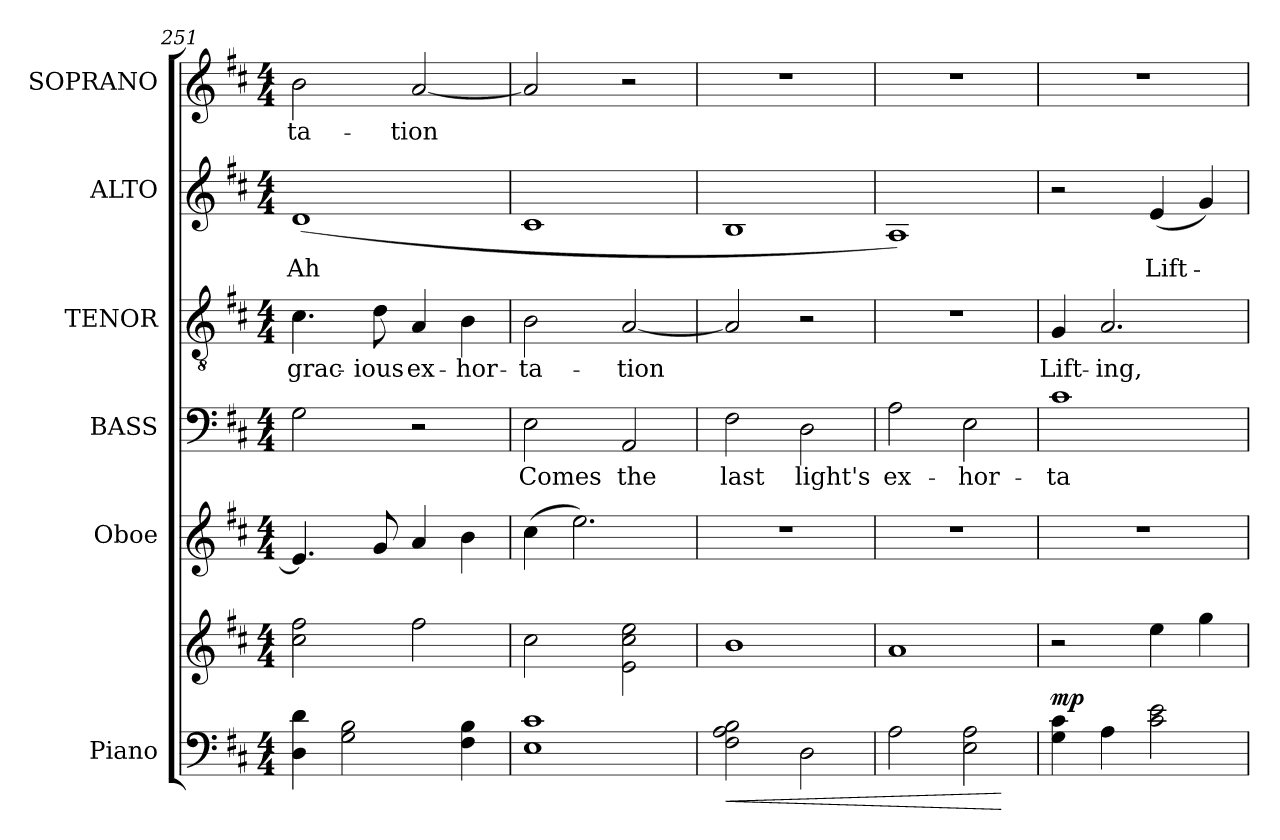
**kern	**kern	**dynam	**kern	**kern	**text	**kern	**text	**kern	**text	**kern	**text
*part6	*part6	*part6	*part5	*part4	*part4	*part3	*part3	*part2	*part2	*part1	*part1
*staff7	*staff6	*staff6/7	*staff5	*staff4	*staff4	*staff3	*staff3	*staff2	*staff2	*staff1	*staff1
*I"Piano	*	*	*I"Oboe	*I"BASS	*	*I"TENOR	*	*I"ALTO	*	*I"SOPRANO	*
*I'Pno.	*	*	*I'Ob.	*I'B.	*	*I'T.	*	*I'A.	*	*I'S.	*
!!LO:LB:g=z
*clefF4	*clefG2	*	*clefG2	*clefF4	*	*clefGv2	*	*clefG2	*	*clefG2	*
*	*	*	*	*	*	*ITrd7c12	*	*	*	*	*
*k[f#c#]	*k[f#c#]	*	*k[f#c#]	*k[f#c#]	*	*k[f#c#]	*	*k[f#c#]	*	*k[f#c#]	*
*D:	*D:	*	*D:	*D:	*	*D:	*	*D:	*	*D:	*
*M4/4	*M4/4	*	*M4/4	*M4/4	*	*M4/4	*	*M4/4	*	*M4/4	*
=251	=251	=251	=251	=251	=251	=251	=251	=251	=251	=251	=251
!	!	!	!	!	!	!	!LO:LY:b:color=#000000	!	!	!	!
!	!	!	!	!	!	!	!	!	!LO:LY:b:color=#000000	!	!
!	!	!	!	!	!	!	!	!	!	!	!LO:LY:b:color=#000000
4Di\ 4di	2cc#i\ 2ff#i	.	4.ei/]	2Gi\	.	4.C#i\	grac-	(1di	Ah	2bi\	-ta-
2Gi\ 2Bi	.	.	.	.	.	.	.	.	.	.	.
!	!	!	!	!	!	!	!LO:LY:b:color=#000000	!	!	!	!
.	.	.	8gi/	.	.	8Di\	-ious	.	.	.	.
!	!	!	!	!	!	!	!LO:LY:b:color=#000000	!	!	!	!
!	!	!	!	!	!	!	!	!	!	!	!LO:LY:b:color=#000000
.	2ff#i\	.	4ai/	2r	.	4AAi/	ex-	.	.	[<2ai/	-tion
!	!	!	!	!	!	!	!LO:LY:b:color=#000000	!	!	!	!
4F#i\ 4Bi	.	.	4bi\	.	.	4BBi\	-hor-	.	.	.	.
=252	=252	=252	=252	=252	=252	=252	=252	=252	=252	=252	=252
!	!	!	!	!	!LO:LY:b:color=#000000	!	!	!	!	!	!
!	!	!	!	!	!	!	!LO:LY:b:color=#000000	!	!	!	!
1Ei 1c#i	2cc#i\	.	(4cc#i\	2Ei\	Comes	2BBi\	-ta-	1c#i	.	2ai/]	.
.	.	.	2.eei\)	.	.	.	.	.	.	.	.
!	!	!	!	!	!LO:LY:b:color=#000000	!	!	!	!	!	!
!	!	!	!	!	!	!	!LO:LY:b:color=#000000	!	!	!	!
.	2ei\ 2cc#i 2eei	.	.	2AAi/	the	[<2AAi/	-tion	.	.	2r	.
=253	=253	=253	=253	=253	=253	=253	=253	=253	=253	=253	=253
!	!	!LO:HP:b=2	!	!	!	!	!	!	!	!	!
!	!	!	!	!	!LO:LY:b:color=#000000	!	!	!	!	!	!
2F#i\ 2Ai 2Bi	1bi	<	1r	2F#i\	last	2AAi/]	.	1Bi	.	1r	.
!	!	!	!	!	!LO:LY:b:color=#000000	!	!	!	!	!	!
2Di\	.	.	.	2Di\	light's	2r	.	.	.	.	.
=254	=254	=254	=254	=254	=254	=254	=254	=254	=254	=254	=254
!	!	!	!	!	!LO:LY:b:color=#000000	!	!	!	!	!	!
2Ai\	1ai	.	1r	2Ai\	ex-	1r	.	1Ai)	.	1r	.
!	!	!	!	!	!LO:LY:b:color=#000000	!	!	!	!	!	!
2Ei\ 2Ai	.	.	.	2Ei\	-hor-	.	.	.	.	.	.
.	.	[	.	.	.	.	.	.	.	.	.
=255	=255	=255	=255	=255	=255	=255	=255	=255	=255	=255	=255
!	!	!	!	!	!LO:LY:b:color=#000000	!	!	!	!	!	!
!	!	!	!	!	!	!	!LO:LY:b:color=#000000	!	!	!	!
4Gi\ 4c#i	2r	mp	1r	1c#i	-ta-	4GGi/	Lift-	2r	.	1r	.
!	!	!	!	!	!	!	!LO:LY:b:color=#000000	!	!	!	!
4Ai\	.	.	.	.	.	2.AAi/	-ing,	.	.	.	.
!	!	!	!	!	!	!	!	!	!LO:LY:b:color=#000000	!	!
2c#i\ 2ei	4eei\	.	.	.	.	.	.	(4ei/	Lift-	.	.
.	4ggi\	.	.	.	.	.	.	4gi/)	.	.	.
=	=	=	=	=	=	=	=	=	=	=	=
*-	*-	*-	*-	*-	*-	*-	*-	*-	*-	*-	*-
